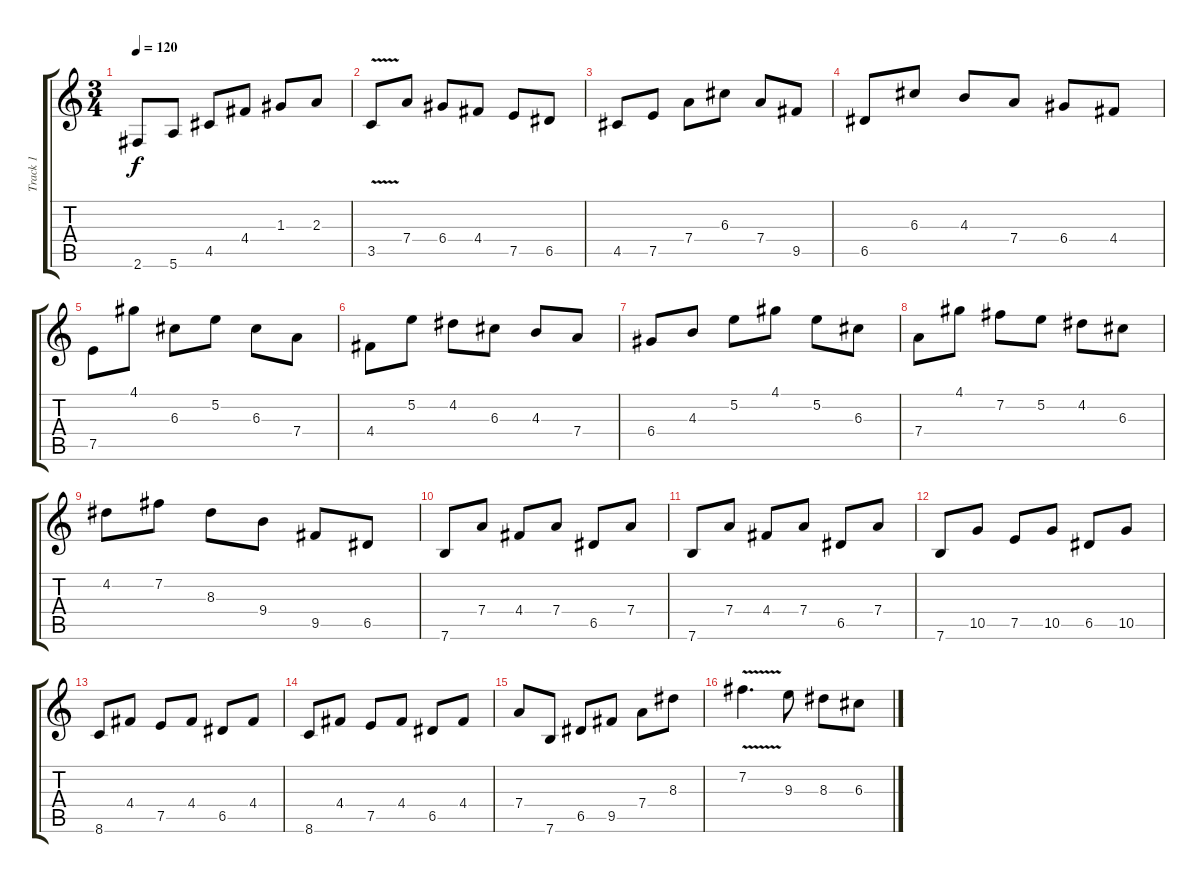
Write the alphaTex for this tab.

\track ("Track 1" "Track 1") {instrument acousticguitarsteel}
\staff {score tabs}
\tuning (E4 B3 G3 D3 A2 E2) {hide}
\ts (3 4)
\tempo 120
\clef g2
\ks c
2.6.8{dy f} 5.6.8 4.5.8 4.4.8 1.3.8 2.3.8 |
3.5{v}.8 7.4.8 6.4.8 4.4.8 7.5.8 6.5.8 |
4.5.8 7.5.8 7.4.8 6.3.8 7.4.8 9.5.8 |
6.5.8 6.3.8 4.3.8 7.4.8 6.4.8 4.4.8 |
7.5.8 4.1.8 6.3.8 5.2.8 6.3.8 7.4.8 |
4.4.8 5.2.8 4.2.8 6.3.8 4.3.8 7.4.8 |
6.4.8 4.3.8 5.2.8 4.1.8 5.2.8 6.3.8 |
7.4.8 4.1.8 7.2.8 5.2.8 4.2.8 6.3.8 |
4.2.8 7.2.8 8.3.8 9.4.8 9.5.8 6.5.8 |
7.6.8 7.4.8 4.4.8 7.4.8 6.5.8 7.4.8 |
7.6.8 7.4.8 4.4.8 7.4.8 6.5.8 7.4.8 |
7.6.8 10.5.8 7.5.8 10.5.8 6.5.8 10.5.8 |
8.6.8 4.4.8 7.5.8 4.4.8 6.5.8 4.4.8 |
8.6.8 4.4.8 7.5.8 4.4.8 6.5.8 4.4.8 |
7.4.8 7.6.8 6.5.8 9.5.8 7.4.8 8.3.8 |
7.2{v}.4{d} 9.3.8 8.3.8 6.3.8
